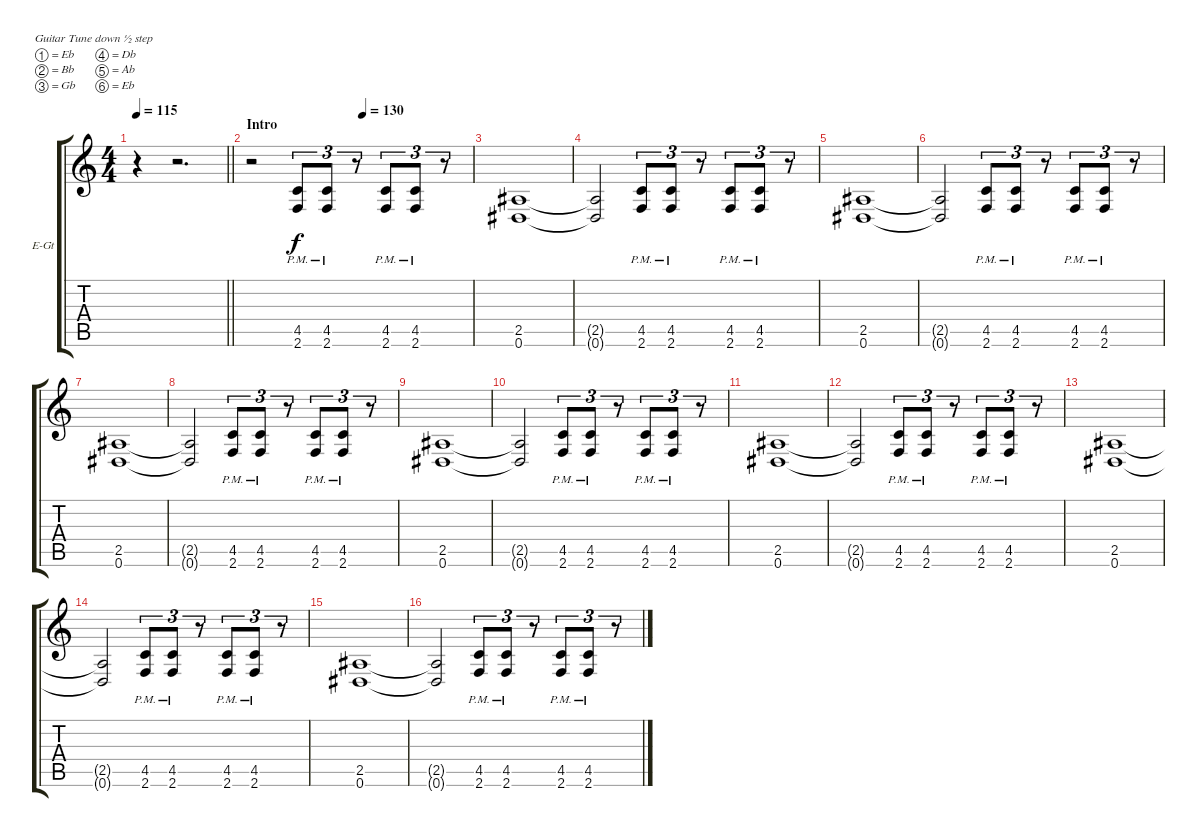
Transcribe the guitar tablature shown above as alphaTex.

\bracketExtendMode groupsimilarinstruments
\firstSystemTrackNameOrientation horizontal
\otherSystemsTrackNameOrientation horizontal
\track ("Lead Guitar" "E-Gt") {instrument distortionguitar}
\staff {score tabs}
\tuning (Eb4 Bb3 Gb3 Db3 Ab2 Eb2)
\ts (4 4)
\beaming (8 2 2 2 2)
\tempo 115
\clef g2
\scale
0.485477
\barLineRight lightlight
\ks c
r.4{dy f instrument distortionguitar} r.2{d} |
\section ("" "Intro")
\tempo (130 0.50625)
\scale
0.257261 r.2 (4.5{pm} 2.6{pm}).8{tu (3 2)} (4.5{pm} 2.6{pm}).8{tu (3 2)} r.8{tu (3 2)} (4.5{pm} 2.6{pm}).8{tu (3 2)} (4.5{pm} 2.6{pm}).8{tu (3 2)} r.8{tu (3 2)} |
\scale
0.257261 (2.5 0.6).1 |
\scale
0.333333 (2.5{t} 0.6{t}).2 (4.5{pm} 2.6{pm}).8{tu (3 2)} (4.5{pm} 2.6{pm}).8{tu (3 2)} r.8{tu (3 2)} (4.5{pm} 2.6{pm}).8{tu (3 2)} (4.5{pm} 2.6{pm}).8{tu (3 2)} r.8{tu (3 2)} |
\scale
0.333333 (2.5 0.6).1 |
\scale
0.333333 (2.5{t} 0.6{t}).2 (4.5{pm} 2.6{pm}).8{tu (3 2)} (4.5{pm} 2.6{pm}).8{tu (3 2)} r.8{tu (3 2)} (4.5{pm} 2.6{pm}).8{tu (3 2)} (4.5{pm} 2.6{pm}).8{tu (3 2)} r.8{tu (3 2)} |
\scale
0.333333 (2.5 0.6).1 |
\scale
0.333333 (2.5{t} 0.6{t}).2 (4.5{pm} 2.6{pm}).8{tu (3 2)} (4.5{pm} 2.6{pm}).8{tu (3 2)} r.8{tu (3 2)} (4.5{pm} 2.6{pm}).8{tu (3 2)} (4.5{pm} 2.6{pm}).8{tu (3 2)} r.8{tu (3 2)} |
\scale
0.333333 (2.5 0.6).1 |
\scale
0.333333 (2.5{t} 0.6{t}).2 (4.5{pm} 2.6{pm}).8{tu (3 2)} (4.5{pm} 2.6{pm}).8{tu (3 2)} r.8{tu (3 2)} (4.5{pm} 2.6{pm}).8{tu (3 2)} (4.5{pm} 2.6{pm}).8{tu (3 2)} r.8{tu (3 2)} |
\scale
0.333333 (2.5 0.6).1 |
\scale
0.333333 (2.5{t} 0.6{t}).2 (4.5{pm} 2.6{pm}).8{tu (3 2)} (4.5{pm} 2.6{pm}).8{tu (3 2)} r.8{tu (3 2)} (4.5{pm} 2.6{pm}).8{tu (3 2)} (4.5{pm} 2.6{pm}).8{tu (3 2)} r.8{tu (3 2)} |
\scale
0.333333 (2.5 0.6).1 |
\scale
0.333333 (2.5{t} 0.6{t}).2 (4.5{pm} 2.6{pm}).8{tu (3 2)} (4.5{pm} 2.6{pm}).8{tu (3 2)} r.8{tu (3 2)} (4.5{pm} 2.6{pm}).8{tu (3 2)} (4.5{pm} 2.6{pm}).8{tu (3 2)} r.8{tu (3 2)} |
\scale
0.333333 (2.5 0.6).1 |
\scale
0.333333 (2.5{t} 0.6{t}).2 (4.5{pm} 2.6{pm}).8{tu (3 2)} (4.5{pm} 2.6{pm}).8{tu (3 2)} r.8{tu (3 2)} (4.5{pm} 2.6{pm}).8{tu (3 2)} (4.5{pm} 2.6{pm}).8{tu (3 2)} r.8{tu (3 2)}
